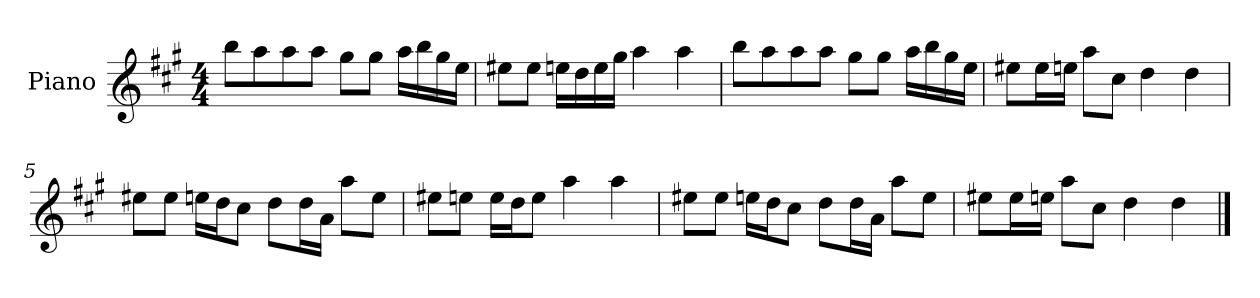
**kern
*part1
*staff1
*I"Piano
*I'P-no
*clefG2
*k[f#c#g#]
*M4/4
*MM90
=1
8bb\L
8aa\
8aa\
8aa\J
8gg#\L
8gg#\J
16aa\LL
16bb\
16gg#\
16ee\JJ
=2
8ee#X\L
8ee#\J
16een\LL
16dd\
16ee\
16gg#\JJ
4aa\
4aa\
=3
8bb\L
8aa\
8aa\
8aa\J
8gg#\L
8gg#\J
16aa\LL
16bb\
16gg#\
16ee\JJ
!!LO:LB:g=z
=4
8ee#X\L
16ee#\L
16een\JJ
8aa\L
8cc#\J
4dd\
4dd\
=5
8ee#X\L
8ee#\J
16een\LL
16dd\J
8cc#\J
8dd\L
16dd\L
16a\JJ
8aa\L
8ee\J
=6
8ee#X\L
8een\J
16ee\LL
16dd\J
8ee\J
4aa\
4aa\
=7
8ee#X\L
8ee#\J
16een\LL
16dd\J
8cc#\J
8dd\L
16dd\L
16a\JJ
8aa\L
8ee\J
!!LO:LB:g=z
=8
8ee#X\L
16ee#\L
16een\JJ
8aa\L
8cc#\J
4dd\
4dd\
==
*-
